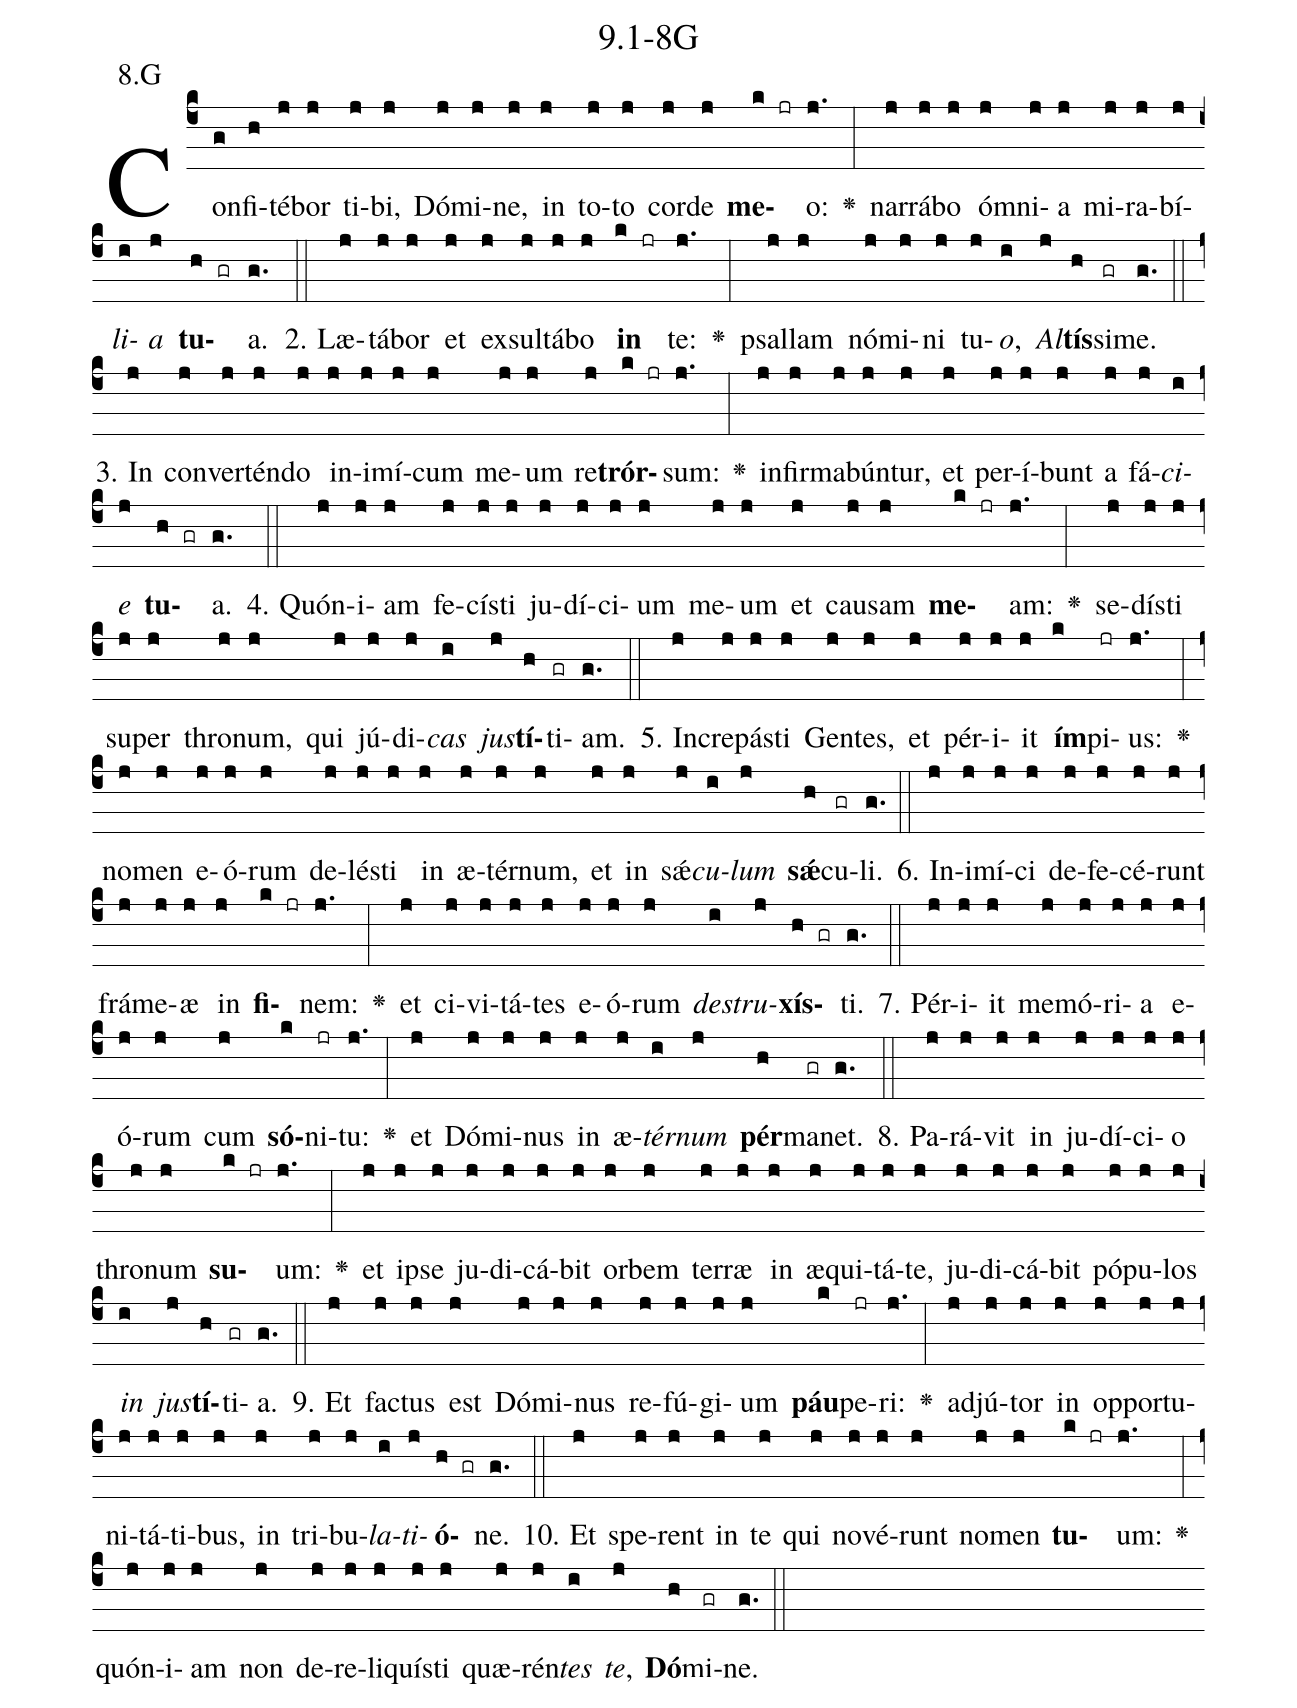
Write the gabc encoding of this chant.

name: 9.1-8G;
annotation: 8.G;
%%
(c4)Con(g)fi(h)té(j)bor(j) ti(j)bi,(j) Dó(j)mi(j)ne,(j) in(j) to(j)to(j) cor(j)de(j) <b>me</b>(k jr)o:(j.) <v>\greheightstar</v>(:) nar(j)rá(j)bo(j) óm(j)ni(j)a(j) mi(j)ra(j)bí(j)<i>li</i>(i)<i>a</i>(j) <b>tu</b>(h gr)a.(g.) (::)
2. Læ(j)tá(j)bor(j) et(j) ex(j)sul(j)tá(j)bo(j) <b>in</b>(k jr) te:(j.) <v>\greheightstar</v>(:) psal(j)lam(j) nó(j)mi(j)ni(j) tu(j)<i>o</i>,(i) <i>Al</i>(j)<b>tís</b>(h)si(gr)me.(g.) (::)
3. In(j) con(j)ver(j)tén(j)do(j) in(j)i(j)mí(j)cum(j) me(j)um(j) re(j)<b>trór</b>(k jr)sum:(j.) <v>\greheightstar</v>(:) in(j)fir(j)ma(j)bún(j)tur,(j) et(j) per(j)í(j)bunt(j) a(j) fá(j)<i>ci</i>(i)<i>e</i>(j) <b>tu</b>(h gr)a.(g.) (::)
4. Quón(j)i(j)am(j) fe(j)cís(j)ti(j) ju(j)dí(j)ci(j)um(j) me(j)um(j) et(j) cau(j)sam(j) <b>me</b>(k jr)am:(j.) <v>\greheightstar</v>(:) se(j)dís(j)ti(j) su(j)per(j) thro(j)num,(j) qui(j) jú(j)di(j)<i>cas</i>(i) <i>jus</i>(j)<b>tí</b>(h)ti(gr)am.(g.) (::)
5. In(j)cre(j)pás(j)ti(j) Gen(j)tes,(j) et(j) pér(j)i(j)it(j) <b>ím</b>(k)pi(jr)us:(j.) <v>\greheightstar</v>(:) no(j)men(j) e(j)ó(j)rum(j) de(j)lés(j)ti(j) in(j) æ(j)tér(j)num,(j) et(j) in(j) sǽ(j)<i>cu</i>(i)<i>lum</i>(j) <b>sǽ</b>(h)cu(gr)li.(g.) (::)
6. In(j)i(j)mí(j)ci(j) de(j)fe(j)cé(j)runt(j) frá(j)me(j)æ(j) in(j) <b>fi</b>(k jr)nem:(j.) <v>\greheightstar</v>(:) et(j) ci(j)vi(j)tá(j)tes(j) e(j)ó(j)rum(j) <i>de</i>(i)<i>stru</i>(j)<b>xís</b>(h gr)ti.(g.) (::)
7. Pér(j)i(j)it(j) me(j)mó(j)ri(j)a(j) e(j)ó(j)rum(j) cum(j) <b>só</b>(k)ni(jr)tu:(j.) <v>\greheightstar</v>(:) et(j) Dó(j)mi(j)nus(j) in(j) æ(j)<i>tér</i>(i)<i>num</i>(j) <b>pér</b>(h)ma(gr)net.(g.) (::)
8. Pa(j)rá(j)vit(j) in(j) ju(j)dí(j)ci(j)o(j) thro(j)num(j) <b>su</b>(k jr)um:(j.) <v>\greheightstar</v>(:) et(j) ip(j)se(j) ju(j)di(j)cá(j)bit(j) or(j)bem(j) ter(j)ræ(j) in(j) æ(j)qui(j)tá(j)te,(j) ju(j)di(j)cá(j)bit(j) pó(j)pu(j)los(j) <i>in</i>(i) <i>jus</i>(j)<b>tí</b>(h)ti(gr)a.(g.) (::)
9. Et(j) fac(j)tus(j) est(j) Dó(j)mi(j)nus(j) re(j)fú(j)gi(j)um(j) <b>páu</b>(k)pe(jr)ri:(j.) <v>\greheightstar</v>(:) ad(j)jú(j)tor(j) in(j) op(j)por(j)tu(j)ni(j)tá(j)ti(j)bus,(j) in(j) tri(j)bu(j)<i>la</i>(i)<i>ti</i>(j)<b>ó</b>(h gr)ne.(g.) (::)
10. Et(j) spe(j)rent(j) in(j) te(j) qui(j) no(j)vé(j)runt(j) no(j)men(j) <b>tu</b>(k jr)um:(j.) <v>\greheightstar</v>(:) quón(j)i(j)am(j) non(j) de(j)re(j)li(j)quís(j)ti(j) quæ(j)rén(j)<i>tes</i>(i) <i>te</i>,(j) <b>Dó</b>(h)mi(gr)ne.(g.) (::)
